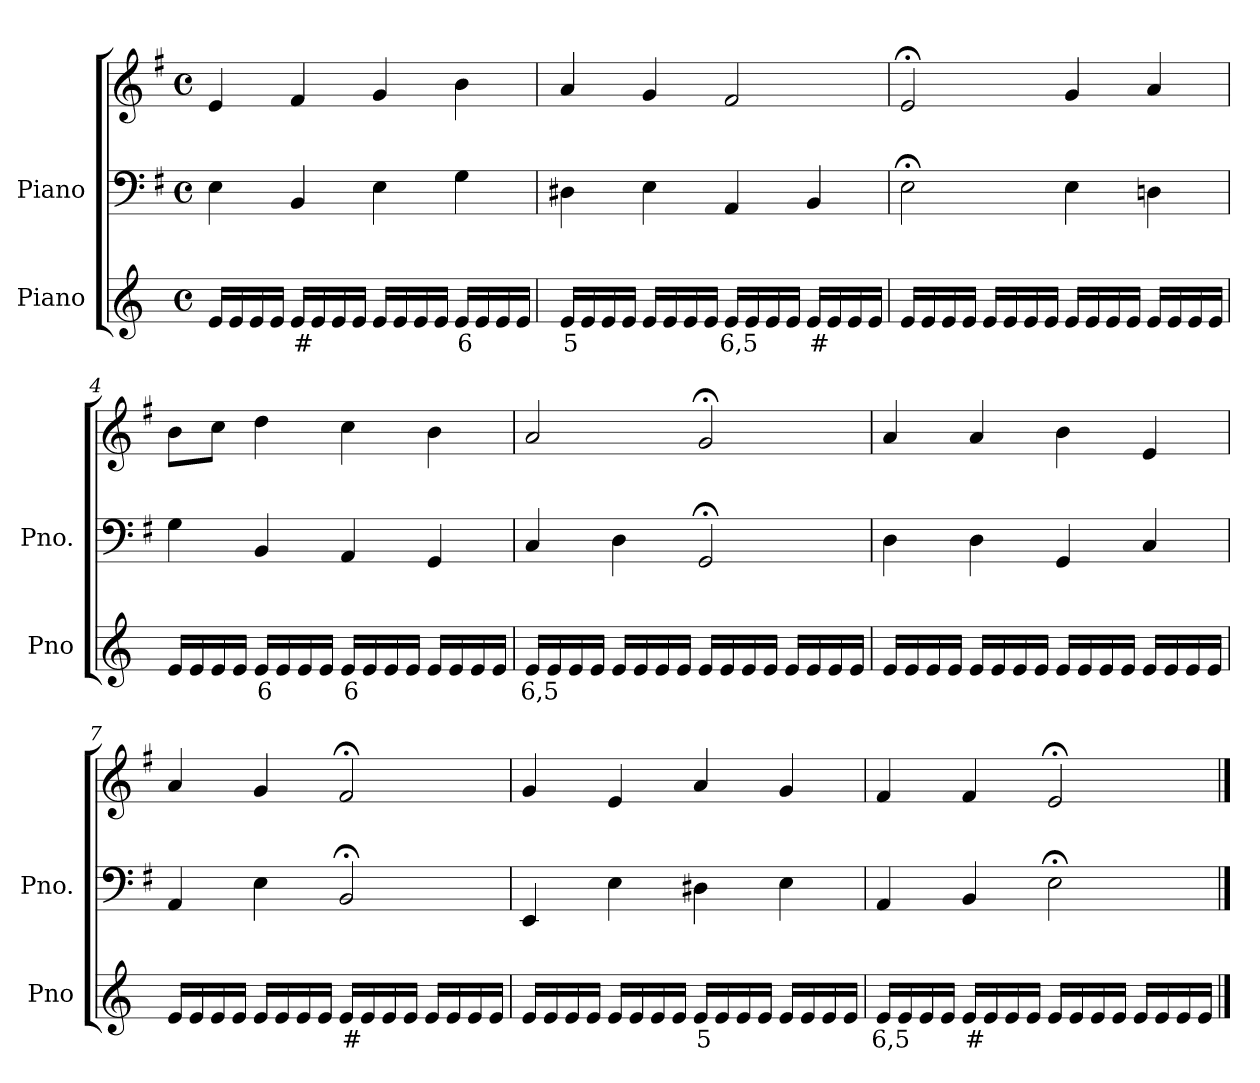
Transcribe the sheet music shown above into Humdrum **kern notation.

**kern	**text	**kern	**kern
*part2	*part2	*part1	*part1
*staff3	*staff3	*staff2	*staff1
*I"Piano	*	*I"Piano	*
*I'Pno	*	*I'Pno.	*
*clefG2	*	*clefF4	*clefG2
*k[]	*	*k[f#]	*k[f#]
*M4/4	*	*M4/4	*M4/4
*met(c)	*	*met(c)	*met(c)
=1	=1	=1	=1
16e/LL	.	4E\	4e/
16e/	.	.	.
16e/	.	.	.
16e/JJ	.	.	.
!	!LO:LY:b	!	!
16e/LL	#	4BB/	4f#/
16e/	.	.	.
16e/	.	.	.
16e/JJ	.	.	.
16e/LL	.	4E\	4g/
16e/	.	.	.
16e/	.	.	.
16e/JJ	.	.	.
!	!LO:LY:b	!	!
16e/LL	6	4G\	4b\
16e/	.	.	.
16e/	.	.	.
16e/JJ	.	.	.
=2	=2	=2	=2
!	!LO:LY:b	!	!
16e/LL	5	4D#X\	4a/
16e/	.	.	.
16e/	.	.	.
16e/JJ	.	.	.
16e/LL	.	4E\	4g/
16e/	.	.	.
16e/	.	.	.
16e/JJ	.	.	.
!	!LO:LY:b	!	!
16e/LL	6,5	4AA/	2f#/
16e/	.	.	.
16e/	.	.	.
16e/JJ	.	.	.
!	!LO:LY:b	!	!
16e/LL	#	4BB/	.
16e/	.	.	.
16e/	.	.	.
16e/JJ	.	.	.
=3	=3	=3	=3
16e/LL	.	2E;<\	2e;</
16e/	.	.	.
16e/	.	.	.
16e/JJ	.	.	.
16e/LL	.	.	.
16e/	.	.	.
16e/	.	.	.
16e/JJ	.	.	.
16e/LL	.	4E\	4g/
16e/	.	.	.
16e/	.	.	.
16e/JJ	.	.	.
16e/LL	.	4Dn\	4a/
16e/	.	.	.
16e/	.	.	.
16e/JJ	.	.	.
=4	=4	=4	=4
16e/LL	.	4G\	8b\L
16e/	.	.	.
16e/	.	.	8cc\J
16e/JJ	.	.	.
!	!LO:LY:b	!	!
16e/LL	6	4BB/	4dd\
16e/	.	.	.
16e/	.	.	.
16e/JJ	.	.	.
!	!LO:LY:b	!	!
16e/LL	6	4AA/	4cc\
16e/	.	.	.
16e/	.	.	.
16e/JJ	.	.	.
16e/LL	.	4GG/	4b\
16e/	.	.	.
16e/	.	.	.
16e/JJ	.	.	.
=5	=5	=5	=5
!	!LO:LY:b	!	!
16e/LL	6,5	4C/	2a/
16e/	.	.	.
16e/	.	.	.
16e/JJ	.	.	.
16e/LL	.	4D\	.
16e/	.	.	.
16e/	.	.	.
16e/JJ	.	.	.
16e/LL	.	2GG;</	2g;</
16e/	.	.	.
16e/	.	.	.
16e/JJ	.	.	.
16e/LL	.	.	.
16e/	.	.	.
16e/	.	.	.
16e/JJ	.	.	.
=6	=6	=6	=6
16e/LL	.	4D\	4a/
16e/	.	.	.
16e/	.	.	.
16e/JJ	.	.	.
16e/LL	.	4D\	4a/
16e/	.	.	.
16e/	.	.	.
16e/JJ	.	.	.
16e/LL	.	4GG/	4b\
16e/	.	.	.
16e/	.	.	.
16e/JJ	.	.	.
16e/LL	.	4C/	4e/
16e/	.	.	.
16e/	.	.	.
16e/JJ	.	.	.
=7	=7	=7	=7
16e/LL	.	4AA/	4a/
16e/	.	.	.
16e/	.	.	.
16e/JJ	.	.	.
16e/LL	.	4E\	4g/
16e/	.	.	.
16e/	.	.	.
16e/JJ	.	.	.
!	!LO:LY:b	!	!
16e/LL	#	2BB;</	2f#;</
16e/	.	.	.
16e/	.	.	.
16e/JJ	.	.	.
16e/LL	.	.	.
16e/	.	.	.
16e/	.	.	.
16e/JJ	.	.	.
=8	=8	=8	=8
16e/LL	.	4EE/	4g/
16e/	.	.	.
16e/	.	.	.
16e/JJ	.	.	.
16e/LL	.	4E\	4e/
16e/	.	.	.
16e/	.	.	.
16e/JJ	.	.	.
!	!LO:LY:b	!	!
16e/LL	5	4D#X\	4a/
16e/	.	.	.
16e/	.	.	.
16e/JJ	.	.	.
16e/LL	.	4E\	4g/
16e/	.	.	.
16e/	.	.	.
16e/JJ	.	.	.
=9	=9	=9	=9
!	!LO:LY:b	!	!
16e/LL	6,5	4AA/	4f#/
16e/	.	.	.
16e/	.	.	.
16e/JJ	.	.	.
!	!LO:LY:b	!	!
16e/LL	#	4BB/	4f#/
16e/	.	.	.
16e/	.	.	.
16e/JJ	.	.	.
16e/LL	.	2E;<\	2e;</
16e/	.	.	.
16e/	.	.	.
16e/JJ	.	.	.
16e/LL	.	.	.
16e/	.	.	.
16e/	.	.	.
16e/JJ	.	.	.
==	==	==	==
*-	*-	*-	*-
